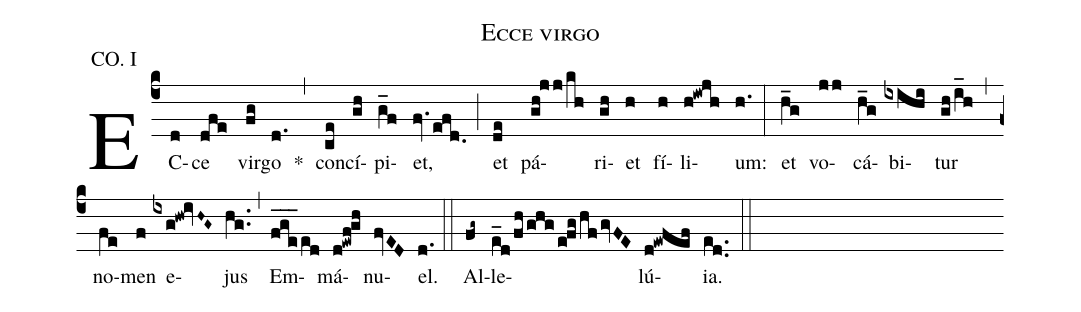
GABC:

name:Ecce virgo;
office-part:Communio;
mode:1;
annotation:CO. I;
%%
(c4) EC(d)ce(dfe) vir(fg)go(d.) *(,)
  con(ce)cí(gh)pi(g_f)et,(fv.efd.) (;)
  et(de) pá(gh!jj/kh)ri(gh)et(h) fí(h)li(h!iwjh)um:(h.) (:)
et(h_g) vo(jj)cá(h_g)bi(ixihi)tur(gh/i_h) (,)
  no(fe)men(f) e(ixg!hw!ivH~G~)jus(hg..) (,)
  Em(fge___/ed)má(d!ewf!gh)nu(fvED)el.(d.) (::)
Al(fg~)le(e_d/fh/ghg/e!fg/hf/gvFE)lú(d!ewfef)ia.(ed..) (::)
